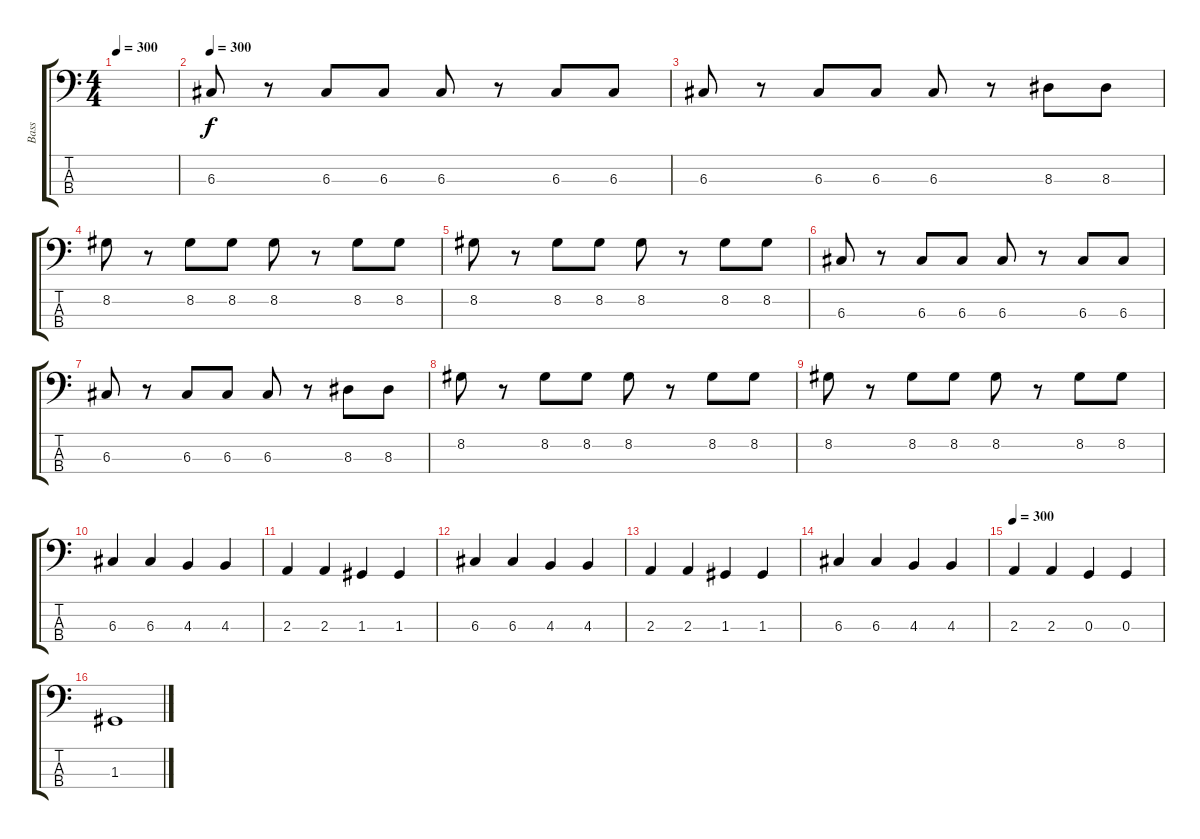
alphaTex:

\track ("Bass" "Bass") {instrument electricbasspick}
\staff {score tabs}
\tuning (F2 C2 G1 D1) {hide}
\ts (4 4)
\tempo 300
\clef f4
\ks c
|
\tempo 300
6.3.8 r.8 6.3.8 6.3.8 6.3.8 r.8 6.3.8 6.3.8 |
6.3.8 r.8 6.3.8 6.3.8 6.3.8 r.8 8.3.8 8.3.8 |
8.2.8 r.8 8.2.8 8.2.8 8.2.8 r.8 8.2.8 8.2.8 |
8.2.8 r.8 8.2.8 8.2.8 8.2.8 r.8 8.2.8 8.2.8 |
6.3.8 r.8 6.3.8 6.3.8 6.3.8 r.8 6.3.8 6.3.8 |
6.3.8 r.8 6.3.8 6.3.8 6.3.8 r.8 8.3.8 8.3.8 |
8.2.8 r.8 8.2.8 8.2.8 8.2.8 r.8 8.2.8 8.2.8 |
8.2.8 r.8 8.2.8 8.2.8 8.2.8 r.8 8.2.8 8.2.8 |
6.3.4 6.3.4 4.3.4 4.3.4 |
2.3.4 2.3.4 1.3.4 1.3.4 |
6.3.4 6.3.4 4.3.4 4.3.4 |
2.3.4 2.3.4 1.3.4 1.3.4 |
6.3.4 6.3.4 4.3.4 4.3.4 |
\tempo 300
2.3.4 2.3.4 0.3.4 0.3.4 |
1.3.1
